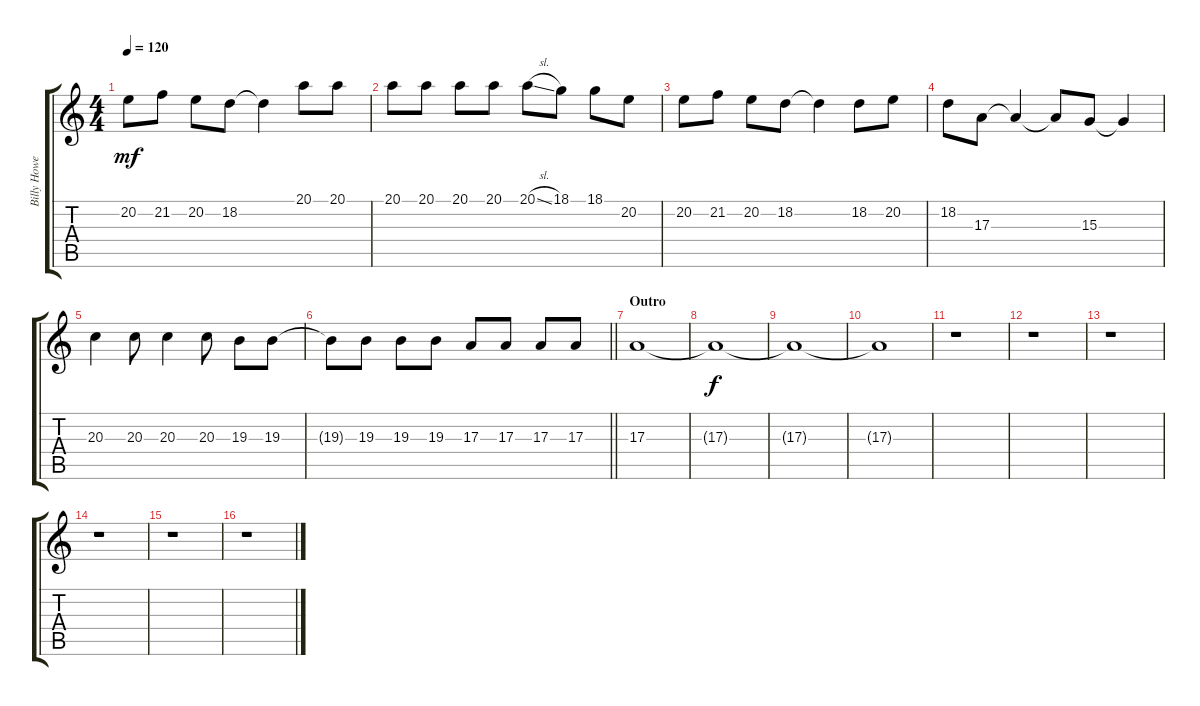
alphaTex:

\track ("Billy Howerdel (Keyboard I)" "Billy Howe") {instrument stringensemble2}
\staff {score tabs}
\tuning (Db4 Ab3 E3 B2 Gb2 Db2) {hide}
\ts (4 4)
\tempo 120
\clef g2
\ks c
20.2.8{dy mf} 21.2.8 20.2.8 18.2.8 18.2{t}.4 20.1.8 20.1.8 |
20.1.8 20.1.8 20.1.8 20.1.8 20.1{sl}.8 18.1.8 18.1.8 20.2.8 |
20.2.8 21.2.8 20.2.8 18.2.8 18.2{t}.4 18.2.8 20.2.8 |
18.2.8 17.3.8 17.3{t}.4 17.3{t}.8 15.3.8 15.3{t}.4 |
20.3.4 20.3.8 20.3.4 20.3.8 19.3.8 19.3.8 |
\barLineRight lightlight
19.3{t}.8 19.3.8 19.3.8 19.3.8 17.3.8 17.3.8 17.3.8 17.3.8 |
\section ("" "Outro")
17.3.1{volume 0} |
17.3{t}.1{dy f} |
17.3{t}.1 |
17.3{t}.1 |
r.1 |
r.1 |
r.1 |
r.1 |
r.1 |
r.1
